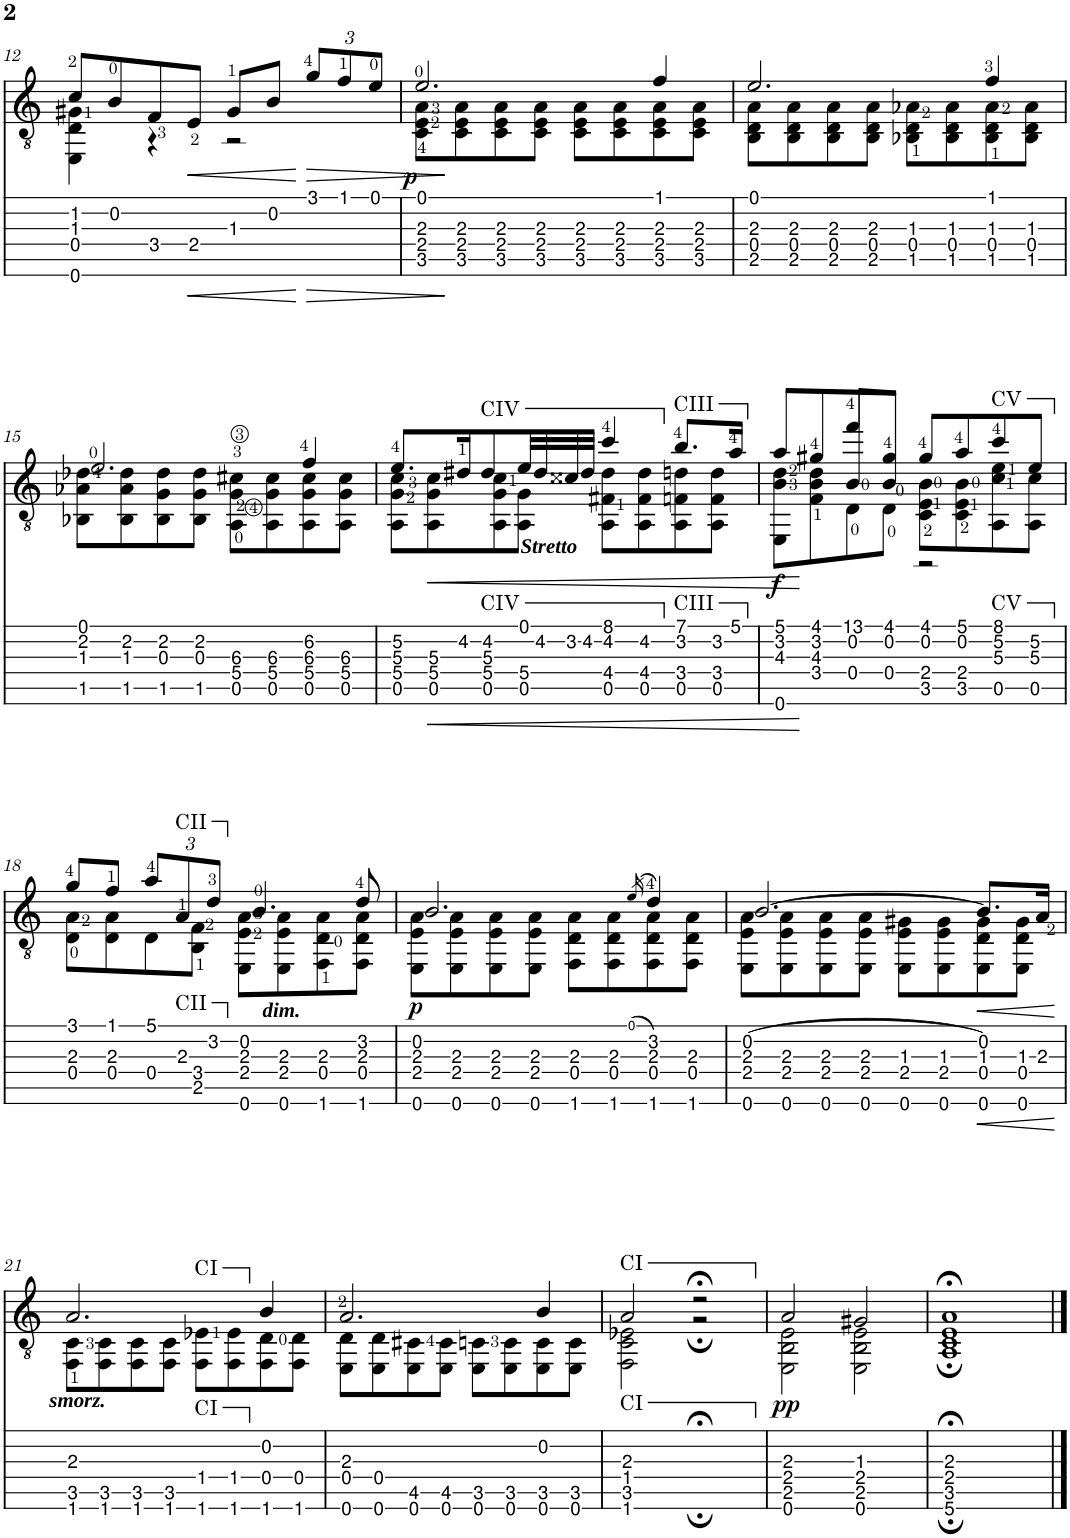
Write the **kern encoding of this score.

**kern	**kern	**dynam
*part1	*part1	*part1
*staff2	*staff1	*staff1/2
*I"Guitar	*	*
*I'Guit.	*	*
!!LO:PB:g=z
*	*clefGv2	*
*k[]	*k[]	*
*M2/2	*M2/2	*
*met(c|)	*met(c|)	*
=12	=12	=12
*^	*^	*
8cL	4EE 4D 4G#	8c/L	4EE\ 4D\ 4G#X\	.
8B	.	8B/	.	.
8F	4r	8F/	4r	.
!	!	!	!	!LO:HP:b
8EJ	.	8E/J	.	<
8G#L	2r	8G#/L	2r	.
8B	.	8B/J	.	.
*Xbrackettup	*	*Xbrackettup	*	*
!	!	!	!	!LO:HP:n=1:b
12g	.	12g/L	.	[ >
12f	.	12f/	.	.
12eJ	.	12e/J	.	.
=13	=13	=13	=13	=13
!	!	!	!	!LO:DY:b
2.e	8C\ 8E\ 8A\L	2.e/	8C\ 8E\ 8A\L	p
.	8C\ 8E\ 8A\	.	8C\ 8E\ 8A\	]
.	8C\ 8E\ 8A\	.	8C\ 8E\ 8A\	.
.	8C\ 8E\ 8A\J	.	8C\ 8E\ 8A\J	.
.	8C\ 8E\ 8A\L	.	8C\ 8E\ 8A\L	.
.	8C\ 8E\ 8A\	.	8C\ 8E\ 8A\	.
4f	8C\ 8E\ 8A\	4f/	8C\ 8E\ 8A\	.
.	8C\ 8E\ 8A\J	.	8C\ 8E\ 8A\J	.
=14	=14	=14	=14	=14
2.e	8BB\ 8D\ 8A\L	2.e/	8BB\ 8D\ 8A\L	.
.	8BB\ 8D\ 8A\	.	8BB\ 8D\ 8A\	.
.	8BB\ 8D\ 8A\	.	8BB\ 8D\ 8A\	.
.	8BB\ 8D\ 8A\J	.	8BB\ 8D\ 8A\J	.
.	8BB-\ 8D\ 8A-\L	.	8BB-X\ 8D\ 8A-X\L	.
.	8BB-\ 8D\ 8A-\	.	8BB-\ 8D\ 8A-\	.
4f	8BB-\ 8D\ 8A-\	4f/	8BB-\ 8D\ 8A-\	.
.	8BB-\ 8D\ 8A-\J	.	8BB-\ 8D\ 8A-\J	.
!!LO:LB:g=z	!!
=15	=15	=15	=15	=15
2.e	8BB-\ 8A-\ 8d-\L	2.e/	8BB-X\ 8A-X\ 8d-X\L	.
.	8BB-\ 8A-\ 8d-\	.	8BB-\ 8A-\ 8d-\	.
.	8BB-\ 8G\ 8d-\	.	8BB-\ 8G\ 8d-\	.
.	8BB-\ 8G\ 8d-\J	.	8BB-\ 8G\ 8d-\J	.
.	8AA\ 8G\ 8c#\L	.	8AA\ 8G\ 8c#X\L	.
.	8AA\ 8G\ 8c#\	.	8AA\ 8G\ 8c#\	.
4f	8AA\ 8G\ 8c#\	4f/	8AA\ 8G\ 8c#\	.
.	8AA\ 8G\ 8c#\J	.	8AA\ 8G\ 8c#\J	.
=16	=16	=16	=16	=16
8.eL	8AA\ 8G\ 8c\L	8.e/L	8AA\ 8G\ 8c\L	.
!	!	!	!	!LO:HP:b
.	8AA\ 8G\ 8c\	.	8AA\ 8G\ 8c\	<
16d#XK	.	16d#X/K	.	.
!	!	!LO:TX:a:t=CIV	!	!
!LO:TX:a:t=CIV	!	!	!	!
8d#	8AA\ 8G\ 8c\	8d#/	8AA\ 8G\ 8c\	.
32eLL	8AA\ 8G\J	32e/LL	8AA\ 8G\J	.
32d#	.	32d#/	.	.
32c##	.	32c##X/	.	.
32d#JJJ	.	32d#/JJJ	.	.
!	!	!LO:TX:b:Bi:t=Stretto	!	!
4cc	8AA\ 8F#\ 8d#\L	4cc/	8AA\ 8F#X\ 8d#\L	.
.	8AA\ 8F#\ 8d#\	.	8AA\ 8F#\ 8d#\	.
!	!	!LO:TX:a:t=CIII	!	!
!LO:TX:a:t=CIII	!	!	!	!
8.bL	8AA\ 8Fn\ 8dn\	8.b/L	8AA\ 8Fn\ 8dn\	.
.	8AA\ 8F\ 8d\J	.	8AA\ 8F\ 8d\J	.
16aJk	.	16a/Jk	.	.
=17	=17	=17	=17	=17
*	*^	*	*^	*
!	!	!	!	!	!	!LO:DY:b
8aL	8EE\ 8B\ 8d\L	4ryy	8a/L	8EE\ 8B\ 8d\L	4ryy	f
8g#	8F\ 8B\ 8d\	.	8g#X/	8F\ 8B\ 8d\	.	[
8B	8D	8ffL	8B/	8D\	8ff/L	.
8g#J	8DJ	8BJ	8g#/J	8D\J	8B/J	.
8g#L	8C\ 8E\ 8B\L	2r	8g#/L	8C\ 8E\ 8B\L	2r	.
8a	8C\ 8E\ 8B\	.	8a/	8C\ 8E\ 8B\	.	.
!	!	!	!LO:TX:a:t=CV	!	!	!
!LO:TX:a:t=CV	!	!	!	!	!	!
8cc	8AA\ 8c\ 8e\	.	8cc/	8AA\ 8c\ 8e\	.	.
8eJ	8AA\ 8c\J	.	8e/J	8AA\ 8c\J	.	.
*	*v	*v	*	*	*	*
*	*	*	*v	*v	*
!!LO:LB:g=z
=18	=18	=18	=18	=18
8gL	8D\ 8A\L	8g/L	8D\ 8A\L	.
8f	8D\ 8A\	8f/J	8D\ 8A\	.
12a	8D	12a/L	8D\	.
!	!	!LO:TX:a:t=CII	!	!
!LO:TX:a:t=CII	!	!	!	!
12A	.	12A/	.	.
.	8BB\ 8F\J	.	8BB\ 8F\J	.
12dJ	.	12d/J	.	.
!	!	!LO:TX:b:Bi:t=dim.	!	!
4.B	8EE\ 8E\ 8A\L	4.B/	8EE\ 8E\ 8A\L	.
.	8EE\ 8E\ 8A\	.	8EE\ 8E\ 8A\	.
.	8FF\ 8D\ 8A\	.	8FF\ 8D\ 8A\	.
8d	8FF\ 8D\ 8A\J	8d/	8FF\ 8D\ 8A\J	.
=19	=19	=19	=19	=19
!	!	!	!	!LO:DY:b
2.B	8EE\ 8E\ 8A\L	2.B/	8EE\ 8E\ 8A\L	p
.	8EE\ 8E\ 8A\	.	8EE\ 8E\ 8A\	.
.	8EE\ 8E\ 8A\	.	8EE\ 8E\ 8A\	.
.	8EE\ 8E\ 8A\J	.	8EE\ 8E\ 8A\J	.
.	8FF\ 8D\ 8A\L	.	8FF\ 8D\ 8A\L	.
.	8FF\ 8D\ 8A\	.	8FF\ 8D\ 8A\	.
qe	.	(16qe/	.	.
4d	8FF\ 8D\ 8A\	4d/)	8FF\ 8D\ 8A\	.
.	8FF\ 8D\ 8A\J	.	8FF\ 8D\ 8A\J	.
=20	=20	=20	=20	=20
[2.B	8EE\ 8E\ 8A\L	[2.B/	8EE\ 8E\ 8A\L	.
.	8EE\ 8E\ 8A\	.	8EE\ 8E\ 8A\	.
.	8EE\ 8E\ 8A\	.	8EE\ 8E\ 8A\	.
.	8EE\ 8E\ 8A\J	.	8EE\ 8E\ 8A\J	.
.	8EE\ 8E\ 8G#\L	.	8EE\ 8E\ 8G#X\L	.
.	8EE\ 8E\ 8G#\	.	8EE\ 8E\ 8G#\	.
!	!	!	!	!LO:HP:b
8.BL]	8EE\ 8D\ 8G#\	8.B/L]	8EE\ 8D\ 8G#\	<
.	8EE\ 8D\ 8G#\J	.	8EE\ 8D\ 8G#\J	.
16AJk	.	16A/Jk	.	.
*v	*v	*	*	*
*	*v	*v	*
.	.	[
!!LO:LB:g=z
=21	=21	=21
*^	*^	*
!	!	!LO:TX:b:Bi:t=smorz.	!	!
2.A	8FF\ 8C\L	2.A/	8FF\ 8C\L	.
.	8FF\ 8C\	.	8FF\ 8C\	.
.	8FF\ 8C\	.	8FF\ 8C\	.
.	8FF\ 8C\J	.	8FF\ 8C\J	.
!	!	!	!LO:TX:a:t=CI	!
!	!LO:TX:a:t=CI	!	!	!
.	8FF\ 8E-\L	.	8FF\ 8E-X\L	.
.	8FF\ 8E-\	.	8FF\ 8E-\	.
4B	8FF\ 8D\	4B/	8FF\ 8D\	.
.	8FF\ 8D\J	.	8FF\ 8D\J	.
=22	=22	=22	=22	=22
2.A	8EE\ 8D\L	2.A/	8EE\ 8D\L	.
.	8EE\ 8D\	.	8EE\ 8D\	.
.	8EE\ 8C#\	.	8EE\ 8C#X\	.
.	8EE\ 8C#\J	.	8EE\ 8C#\J	.
.	8EE\ 8C\L	.	8EE\ 8Cn\L	.
.	8EE\ 8C\	.	8EE\ 8C\	.
4B	8EE\ 8C\	4B/	8EE\ 8C\	.
.	8EE\ 8C\J	.	8EE\ 8C\J	.
=23	=23	=23	=23	=23
!	!	!LO:TX:a:t=CI	!	!
!LO:TX:a:t=CI	!	!	!	!
2A	2FF 2C 2E-	2A/	2FF\ 2C\ 2E-X\	.
2r;<	2r;	2r;<	2r;	.
=24	=24	=24	=24	=24
!	!	!	!	!LO:DY:b
2A	2EE 2BB 2E	2A/	2EE\ 2BB\ 2E\	pp
2G#	2EE 2BB 2E	2G#X/	2EE\ 2BB\ 2E\	.
=25	=25	=25	=25	=25
1A;<	1AA; 1C; 1E;	1A;<	1AA; 1C; 1E;	.
*v	*v	*	*	*
*	*v	*v	*
==	==	==
*-	*-	*-
